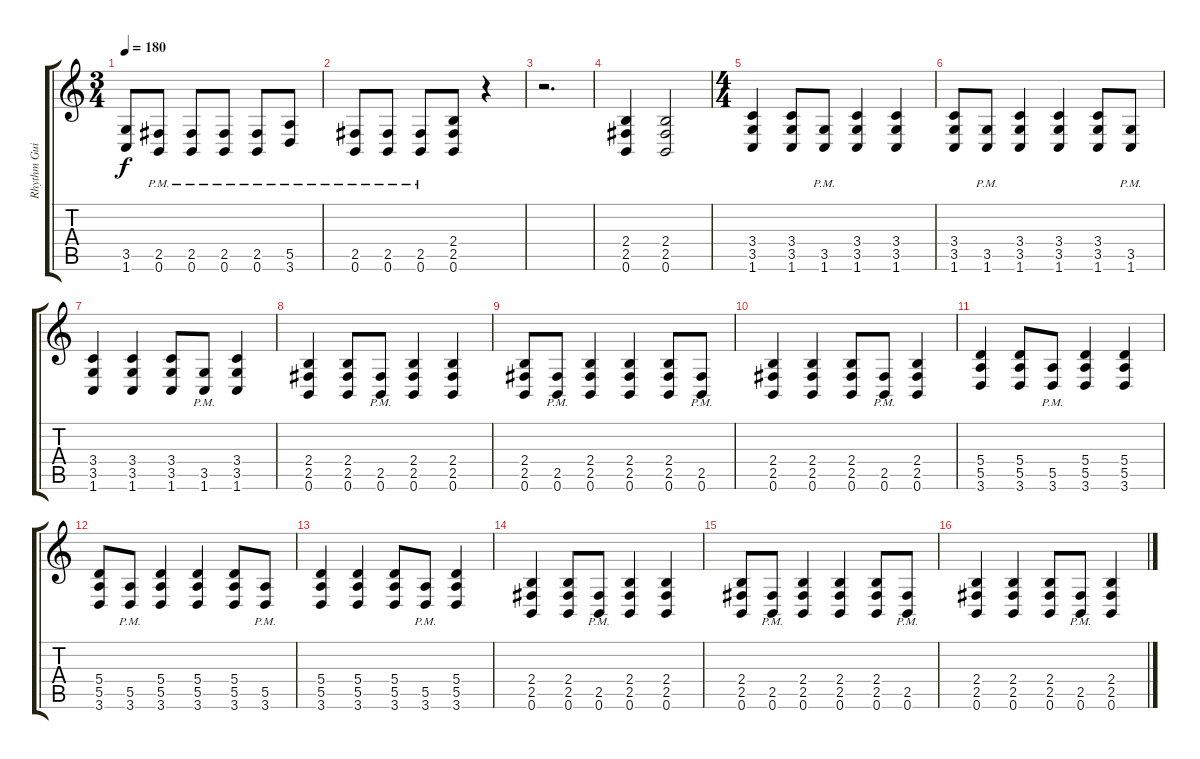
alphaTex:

\track ("Rhythm Guitar 1" "Rhythm Gui") {instrument distortionguitar}
\staff {score tabs}
\tuning (B3 Gb3 D3 A2 E2 B1) {hide}
\ts (3 4)
\tempo 180
\clef g2
\ks c
(3.5 1.6).8{dy f} (2.5{pm} 0.6{pm}).8 (2.5{pm} 0.6{pm}).8 (2.5{pm} 0.6{pm}).8 (2.5{pm} 0.6{pm}).8 (5.5{pm} 3.6{pm}).8 |
(2.5{pm} 0.6{pm}).8 (2.5{pm} 0.6{pm}).8 (2.5{pm} 0.6{pm}).8 (2.4 2.5 0.6).8 r.4 |
r.2{d} |
(2.4 2.5 0.6).4 (2.4 2.5 0.6).2 |
\ts (4 4)
(3.4 3.5 1.6).4 (3.4 3.5 1.6).8 (3.5{pm} 1.6{pm}).8 (3.4 3.5 1.6).4 (3.4 3.5 1.6).4 |
(3.4 3.5 1.6).8 (3.5{pm} 1.6{pm}).8 (3.4 3.5 1.6).4 (3.4 3.5 1.6).4 (3.4 3.5 1.6).8 (3.5{pm} 1.6{pm}).8 |
(3.4 3.5 1.6).4 (3.4 3.5 1.6).4 (3.4 3.5 1.6).8 (3.5{pm} 1.6{pm}).8 (3.4 3.5 1.6).4 |
(2.4 2.5 0.6).4 (2.4 2.5 0.6).8 (2.5{pm} 0.6{pm}).8 (2.4 2.5 0.6).4 (2.4 2.5 0.6).4 |
(2.4 2.5 0.6).8 (2.5{pm} 0.6{pm}).8 (2.4 2.5 0.6).4 (2.4 2.5 0.6).4 (2.4 2.5 0.6).8 (2.5{pm} 0.6{pm}).8 |
(2.4 2.5 0.6).4 (2.4 2.5 0.6).4 (2.4 2.5 0.6).8 (2.5{pm} 0.6{pm}).8 (2.4 2.5 0.6).4 |
(5.4 5.5 3.6).4 (5.4 5.5 3.6).8 (5.5{pm} 3.6{pm}).8 (5.4 5.5 3.6).4 (5.4 5.5 3.6).4 |
(5.4 5.5 3.6).8 (5.5{pm} 3.6{pm}).8 (5.4 5.5 3.6).4 (5.4 5.5 3.6).4 (5.4 5.5 3.6).8 (5.5{pm} 3.6{pm}).8 |
(5.4 5.5 3.6).4 (5.4 5.5 3.6).4 (5.4 5.5 3.6).8 (5.5{pm} 3.6{pm}).8 (5.4 5.5 3.6).4 |
(2.4 2.5 0.6).4 (2.4 2.5 0.6).8 (2.5{pm} 0.6{pm}).8 (2.4 2.5 0.6).4 (2.4 2.5 0.6).4 |
(2.4 2.5 0.6).8 (2.5{pm} 0.6{pm}).8 (2.4 2.5 0.6).4 (2.4 2.5 0.6).4 (2.4 2.5 0.6).8 (2.5{pm} 0.6{pm}).8 |
(2.4 2.5 0.6).4 (2.4 2.5 0.6).4 (2.4 2.5 0.6).8 (2.5{pm} 0.6{pm}).8 (2.4 2.5 0.6).4
